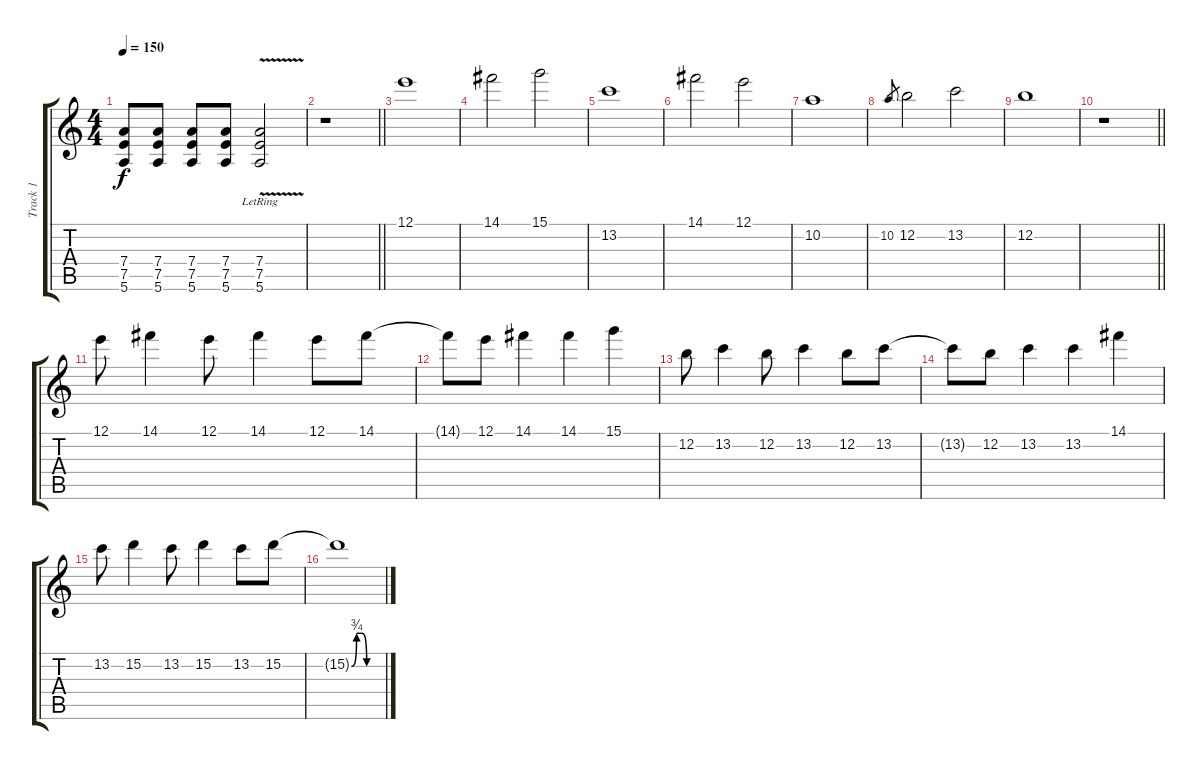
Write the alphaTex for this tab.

\track ("Track 1" "Track 1") {instrument overdrivenguitar}
\staff {score tabs}
\tuning (E4 B3 G3 D3 A2 E2) {hide}
\ts (4 4)
\tempo 150
\clef g2
\ks c
(7.4 7.5 5.6).8{dy f} (7.4 7.5 5.6).8 (7.4 7.5 5.6).8 (7.4 7.5 5.6).8 (7.4{v lr} 7.5 5.6).2 |
\barLineRight lightlight
r.1 |
12.1.1 |
14.1.2 15.1.2 |
13.2.1 |
14.1.2 12.1.2 |
10.2.1 |
10.2.8{gr} 12.2.2 13.2.2 |
12.2.1 |
\barLineRight lightlight
r.1 |
12.1.8 14.1.4 12.1.8 14.1.4 12.1.8 14.1.8 |
14.1{t}.8 12.1.8 14.1.4 14.1.4 15.1.4 |
12.2.8 13.2.4 12.2.8 13.2.4 12.2.8 13.2.8 |
13.2{t}.8 12.2.8 13.2.4 13.2.4 14.1.4 |
13.2.8 15.2.4 13.2.8 15.2.4 13.2.8 15.2.8 |
15.2{be (custom 0 0 10 3 20 3 30 0 60 0) t}.1
